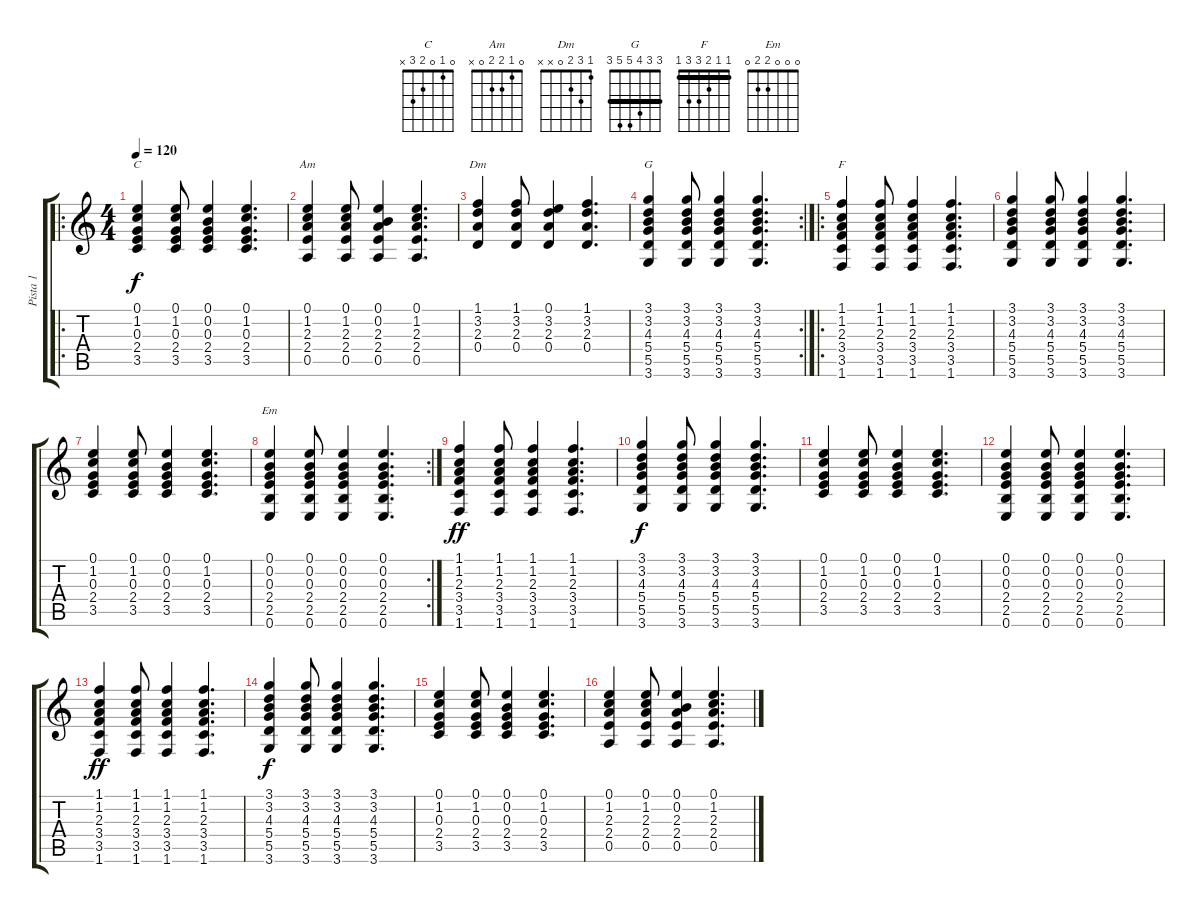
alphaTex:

\track ("Pista 1" "Pista 1") {instrument acousticguitarsteel}
\staff {score tabs}
\tuning (E4 B3 G3 D3 A2 E2) {hide}
\chord ("C" 0 1 0 2 3 x)
\chord ("Am" 0 1 2 2 0 x)
\chord ("Dm" 1 3 2 0 x x)
\chord ("G" 3 3 4 5 5 3) {barre 3}
\chord ("F" 1 1 2 3 3 1) {barre 1}
\chord ("Em" 0 0 0 2 2 0)
\ro
\ts (4 4)
\tempo 120
\clef g2
\ks c
(0.1 1.2 0.3 2.4 3.5).4{ch "C" dy f} (0.1 1.2 0.3 2.4 3.5).8 (0.1 0.2 0.3 2.4 3.5).4 (0.1 1.2 0.3 2.4 3.5).4{d} |
(0.1 1.2 2.3 2.4 0.5).4{ch "Am"} (0.1 1.2 2.3 2.4 0.5).8 (0.1 0.2 2.3 2.4 0.5).4 (0.1 1.2 2.3 2.4 0.5).4{d} |
(1.1 3.2 2.3 0.4).4{ch "Dm"} (1.1 3.2 2.3 0.4).8 (0.1 3.2 2.3 0.4).4 (1.1 3.2 2.3 0.4).4{d} |
\rc 2
(3.1 3.2 4.3 5.4 5.5 3.6).4{ch "G"} (3.1 3.2 4.3 5.4 5.5 3.6).8 (3.1 3.2 4.3 5.4 5.5 3.6).4 (3.1 3.2 4.3 5.4 5.5 3.6).4{d} |
\ro
(1.1 1.2 2.3 3.4 3.5 1.6).4{ch "F"} (1.1 1.2 2.3 3.4 3.5 1.6).8 (1.1 1.2 2.3 3.4 3.5 1.6).4 (1.1 1.2 2.3 3.4 3.5 1.6).4{d} |
(3.1 3.2 4.3 5.4 5.5 3.6).4 (3.1 3.2 4.3 5.4 5.5 3.6).8 (3.1 3.2 4.3 5.4 5.5 3.6).4 (3.1 3.2 4.3 5.4 5.5 3.6).4{d} |
(0.1 1.2 0.3 2.4 3.5).4 (0.1 1.2 0.3 2.4 3.5).8 (0.1 0.2 0.3 2.4 3.5).4 (0.1 1.2 0.3 2.4 3.5).4{d} |
\rc 2
(0.1 0.2 0.3 2.4 2.5 0.6).4{ch "Em"} (0.1 0.2 0.3 2.4 2.5 0.6).8 (0.1 0.2 0.3 2.4 2.5 0.6).4 (0.1 0.2 0.3 2.4 2.5 0.6).4{d} |
(1.1 1.2 2.3 3.4 3.5 1.6).4{dy ff} (1.1 1.2 2.3 3.4 3.5 1.6).8 (1.1 1.2 2.3 3.4 3.5 1.6).4 (1.1 1.2 2.3 3.4 3.5 1.6).4{d} |
(3.1 3.2 4.3 5.4 5.5 3.6).4{dy f} (3.1 3.2 4.3 5.4 5.5 3.6).8 (3.1 3.2 4.3 5.4 5.5 3.6).4 (3.1 3.2 4.3 5.4 5.5 3.6).4{d} |
(0.1 1.2 0.3 2.4 3.5).4 (0.1 1.2 0.3 2.4 3.5).8 (0.1 0.2 0.3 2.4 3.5).4 (0.1 1.2 0.3 2.4 3.5).4{d} |
(0.1 0.2 0.3 2.4 2.5 0.6).4 (0.1 0.2 0.3 2.4 2.5 0.6).8 (0.1 0.2 0.3 2.4 2.5 0.6).4 (0.1 0.2 0.3 2.4 2.5 0.6).4{d} |
(1.1 1.2 2.3 3.4 3.5 1.6).4{dy ff} (1.1 1.2 2.3 3.4 3.5 1.6).8 (1.1 1.2 2.3 3.4 3.5 1.6).4 (1.1 1.2 2.3 3.4 3.5 1.6).4{d} |
(3.1 3.2 4.3 5.4 5.5 3.6).4{dy f} (3.1 3.2 4.3 5.4 5.5 3.6).8 (3.1 3.2 4.3 5.4 5.5 3.6).4 (3.1 3.2 4.3 5.4 5.5 3.6).4{d} |
(0.1 1.2 0.3 2.4 3.5).4 (0.1 1.2 0.3 2.4 3.5).8 (0.1 0.2 0.3 2.4 3.5).4 (0.1 1.2 0.3 2.4 3.5).4{d} |
(0.1 1.2 2.3 2.4 0.5).4 (0.1 1.2 2.3 2.4 0.5).8 (0.1 0.2 2.3 2.4 0.5).4 (0.1 1.2 2.3 2.4 0.5).4{d}
